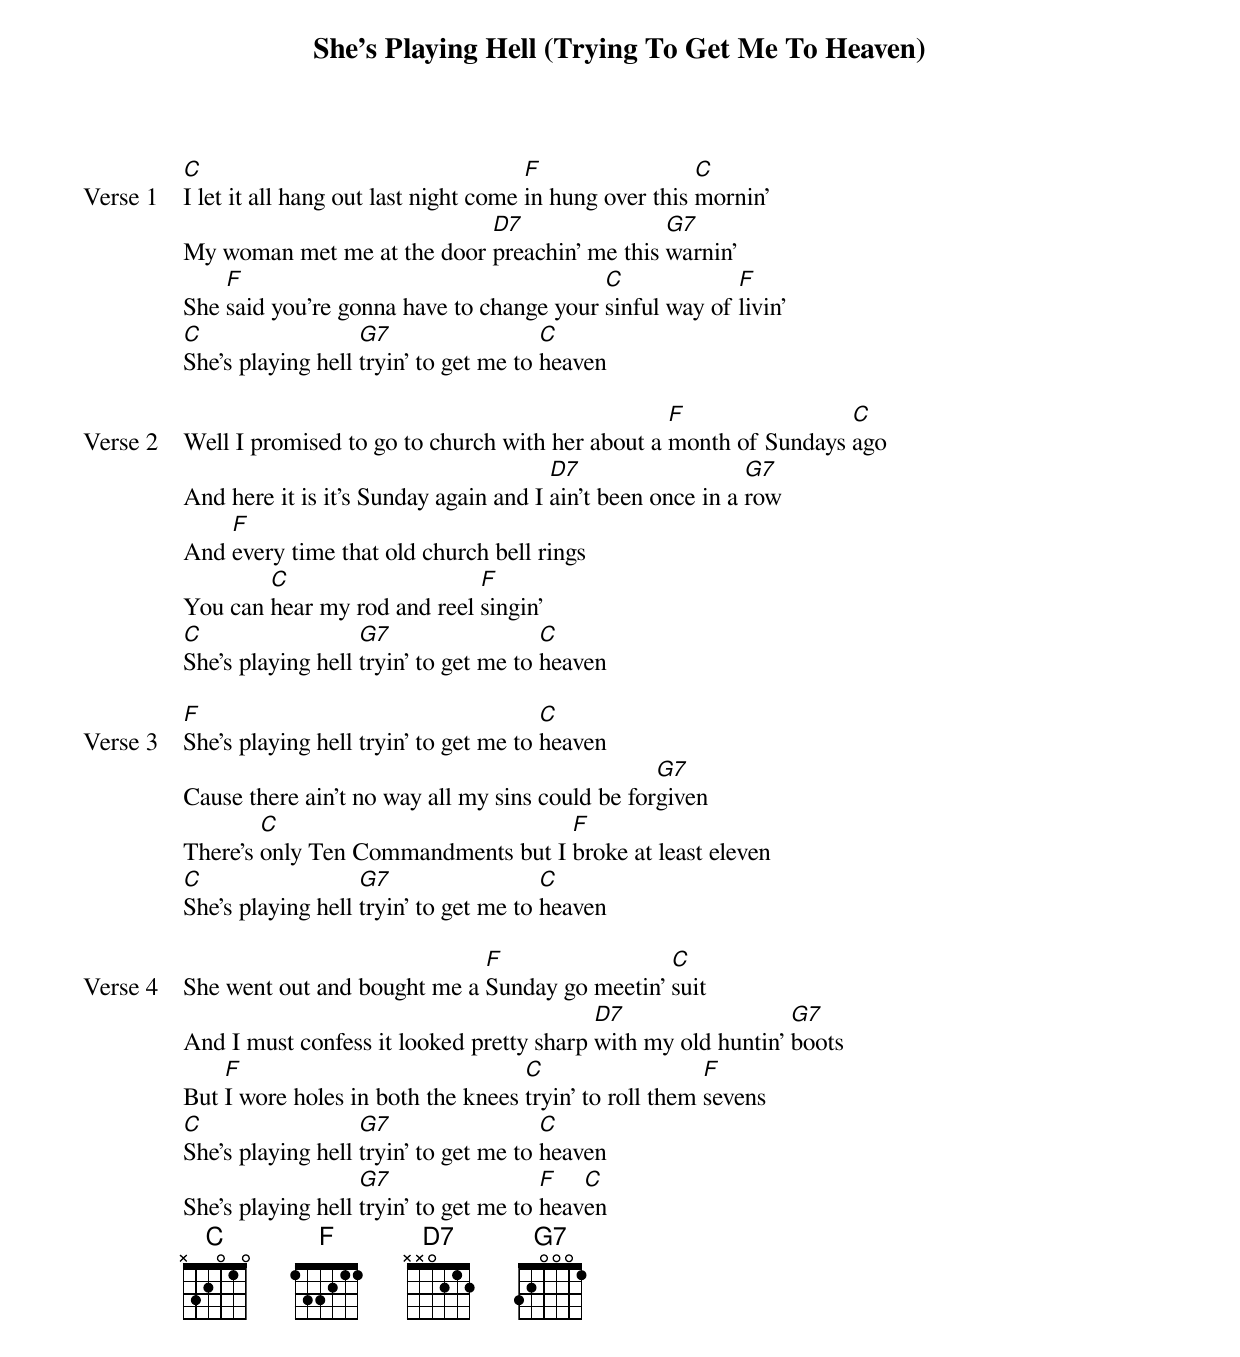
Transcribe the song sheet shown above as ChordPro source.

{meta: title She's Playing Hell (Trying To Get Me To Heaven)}
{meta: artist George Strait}
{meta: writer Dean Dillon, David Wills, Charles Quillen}

{start_of_verse: Verse 1}
[C]I let it all hang out last night come [F]in hung over this [C]mornin'
My woman met me at the door [D7]preachin' me this [G7]warnin'
She [F]said you're gonna have to change your [C]sinful way of [F]livin'
[C]She's playing hell [G7]tryin' to get me to [C]heaven
{end_of_verse}

{start_of_verse: Verse 2}
Well I promised to go to church with her about a [F]month of Sundays [C]ago
And here it is it's Sunday again and I [D7]ain't been once in a [G7]row
And [F]every time that old church bell rings
You can [C]hear my rod and reel [F]singin'
[C]She's playing hell [G7]tryin' to get me to [C]heaven
{end_of_verse}

{start_of_verse: Verse 3}
[F]She's playing hell tryin' to get me to [C]heaven
Cause there ain't no way all my sins could be for[G7]given
There's [C]only Ten Commandments but I [F]broke at least eleven
[C]She's playing hell [G7]tryin' to get me to [C]heaven
{end_of_verse}

{start_of_verse: Verse 4}
She went out and bought me a [F]Sunday go meetin' [C]suit
And I must confess it looked pretty sharp [D7]with my old huntin' [G7]boots
But [F]I wore holes in both the knees [C]tryin' to roll them [F]sevens
[C]She's playing hell [G7]tryin' to get me to [C]heaven
She's playing hell [G7]tryin' to get me to [F]heav[C]en
{end_of_verse}
